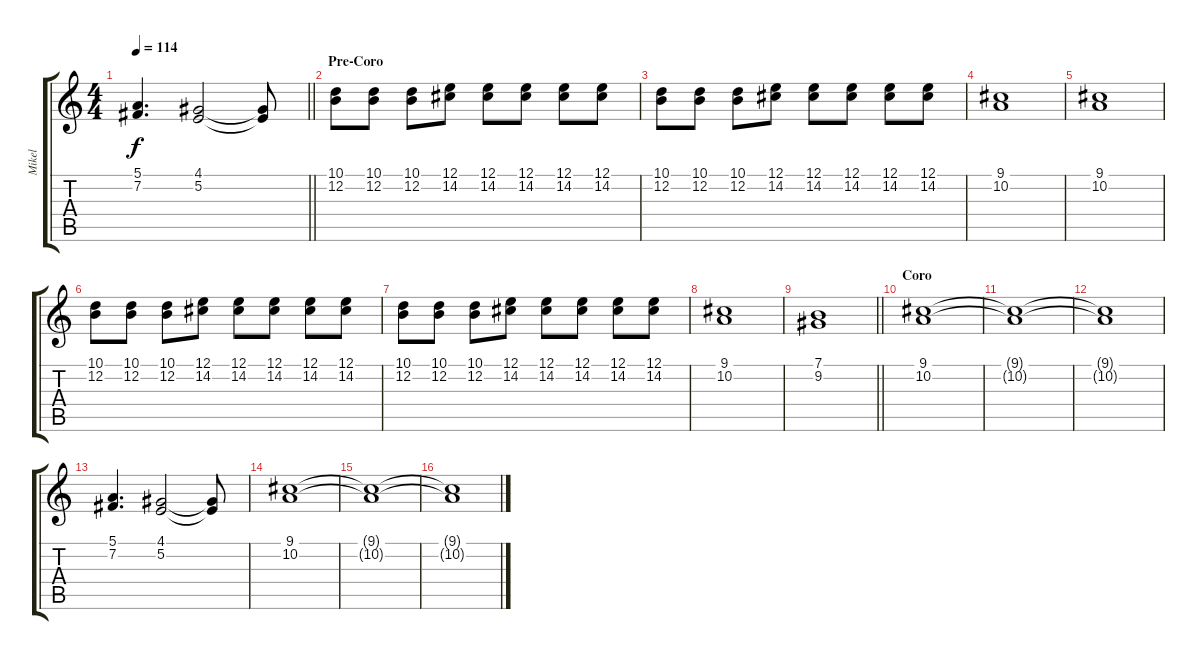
\track ("Mikel" "Mikel") {instrument stringensemble1}
\staff {score tabs}
\tuning (E4 B3 G3 D3 A2 E2) {hide}
\ts (4 4)
\tempo 114
\clef g2
\barLineRight lightlight
\ks c
(5.1 7.2).4{d dy f} (4.1 5.2).2 (4.1{t} 5.2{t}).8 |
\section ("" "Pre-Coro")
(10.1 12.2).8 (10.1 12.2).8 (10.1 12.2).8 (12.1 14.2).8 (12.1 14.2).8 (12.1 14.2).8 (12.1 14.2).8 (12.1 14.2).8 |
(10.1 12.2).8 (10.1 12.2).8 (10.1 12.2).8 (12.1 14.2).8 (12.1 14.2).8 (12.1 14.2).8 (12.1 14.2).8 (12.1 14.2).8 |
(9.1 10.2).1 |
(9.1 10.2).1 |
(10.1 12.2).8 (10.1 12.2).8 (10.1 12.2).8 (12.1 14.2).8 (12.1 14.2).8 (12.1 14.2).8 (12.1 14.2).8 (12.1 14.2).8 |
(10.1 12.2).8 (10.1 12.2).8 (10.1 12.2).8 (12.1 14.2).8 (12.1 14.2).8 (12.1 14.2).8 (12.1 14.2).8 (12.1 14.2).8 |
(9.1 10.2).1 |
\barLineRight lightlight
(7.1 9.2).1 |
\section ("" "Coro")
(9.1 10.2).1 |
(9.1{t} 10.2{t}).1 |
(9.1{t} 10.2{t}).1 |
(5.1 7.2).4{d} (4.1 5.2).2 (4.1{t} 5.2{t}).8 |
(9.1 10.2).1 |
(9.1{t} 10.2{t}).1 |
(9.1{t} 10.2{t}).1
